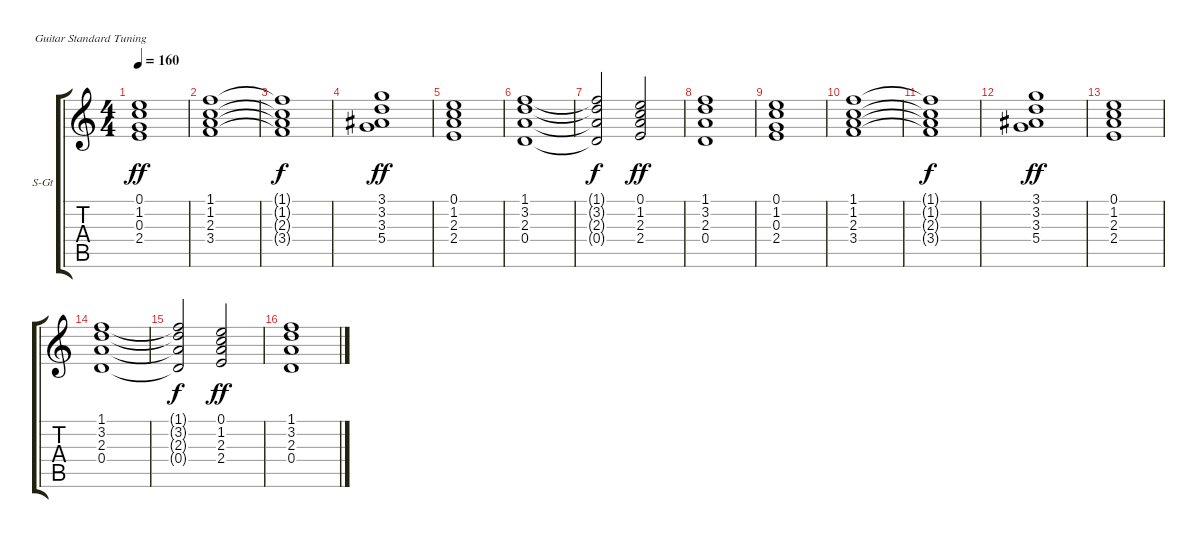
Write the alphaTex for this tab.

\bracketExtendMode groupsimilarinstruments
\firstSystemTrackNameOrientation horizontal
\otherSystemsTrackNameOrientation horizontal
\track ("Скрипка" "S-Gt") {instrument synthstrings2}
\staff {score tabs}
\tuning (E4 B3 G3 D3 A2 E2)
\displaytranspose 12
\ts (4 4)
\tempo 160
\clef g2
\ks c
(0.1 1.2 0.3 2.4).1{dy ff} |
(1.1 1.2 2.3 3.4).1 |
(1.1{t} 1.2{t} 2.3{t} 3.4{t}).1{dy f} |
(3.1 3.2 3.3 5.4).1{dy ff} |
(0.1 1.2 2.3 2.4).1 |
(1.1 3.2 2.3 0.4).1 |
(1.1{t} 3.2{t} 2.3{t} 0.4{t}).2{dy f} (0.1 1.2 2.3 2.4).2{dy ff} |
(1.1 3.2 2.3 0.4).1 |
(0.1 1.2 0.3 2.4).1 |
(1.1 1.2 2.3 3.4).1 |
(1.1{t} 1.2{t} 2.3{t} 3.4{t}).1{dy f} |
(3.1 3.2 3.3 5.4).1{dy ff} |
(0.1 1.2 2.3 2.4).1 |
(1.1 3.2 2.3 0.4).1 |
(1.1{t} 3.2{t} 2.3{t} 0.4{t}).2{dy f} (0.1 1.2 2.3 2.4).2{dy ff} |
(1.1 3.2 2.3 0.4).1
